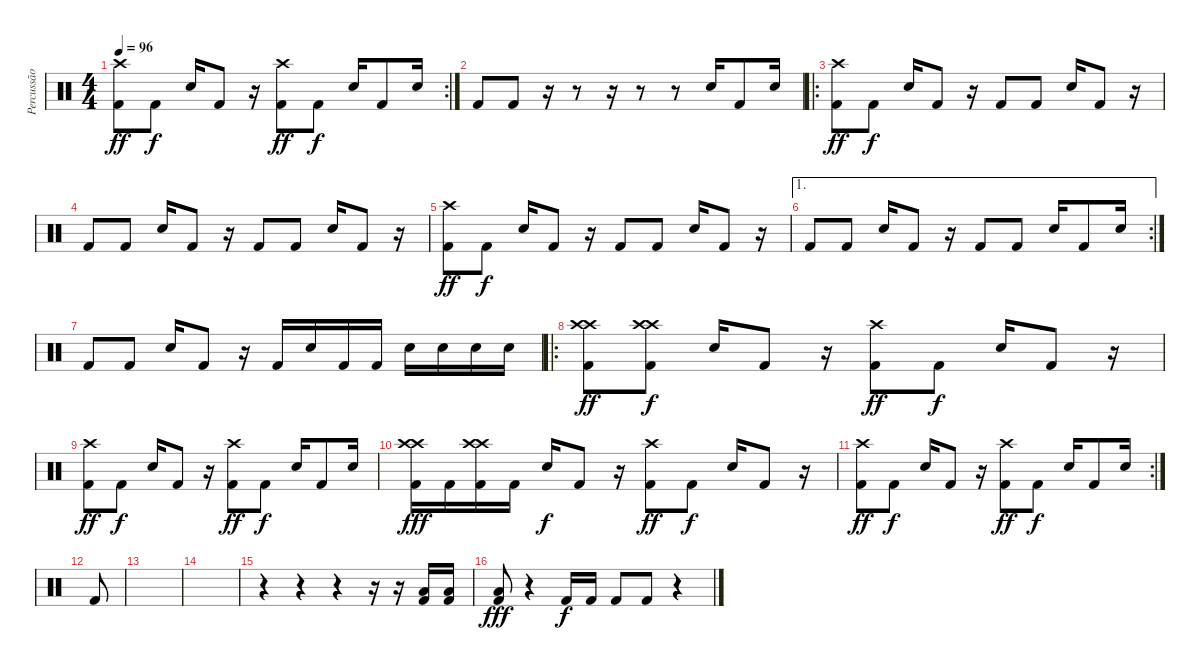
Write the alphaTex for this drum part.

\track ("Percussão" "Percussão") {instrument percussion}
\staff {score}
\articulation defaults
\rc 2
\ts (4 4)
\tempo 96
\clef neutral
\ks c
("Crash high (hit)" "Kick (hit) 2").8{dy ff} "Kick (hit) 2".8{dy f} "Electric Snare (hit)".16 "Kick (hit) 2".8 r.16 ("Crash high (hit)" "Kick (hit) 2").8{dy ff} "Kick (hit) 2".8{dy f} "Electric Snare (hit)".16 "Kick (hit) 2".8 "Electric Snare (hit)".16 |
"Kick (hit) 2".8 "Kick (hit) 2".8 r.16 r.8 r.16 r.8 r.8 "Electric Snare (hit)".16 "Kick (hit) 2".8 "Electric Snare (hit)".16 |
\ro
("Crash high (hit)" "Kick (hit) 2").8{dy ff} "Kick (hit) 2".8{dy f} "Electric Snare (hit)".16 "Kick (hit) 2".8 r.16 "Kick (hit) 2".8 "Kick (hit) 2".8 "Electric Snare (hit)".16 "Kick (hit) 2".8 r.16 |
"Kick (hit) 2".8 "Kick (hit) 2".8 "Electric Snare (hit)".16 "Kick (hit) 2".8 r.16 "Kick (hit) 2".8 "Kick (hit) 2".8 "Electric Snare (hit)".16 "Kick (hit) 2".8 r.16 |
("Crash high (hit)" "Kick (hit) 2").8{dy ff} "Kick (hit) 2".8{dy f} "Electric Snare (hit)".16 "Kick (hit) 2".8 r.16 "Kick (hit) 2".8 "Kick (hit) 2".8 "Electric Snare (hit)".16 "Kick (hit) 2".8 r.16 |
\ae 1
\rc 2 "Kick (hit) 2".8 "Kick (hit) 2".8 "Electric Snare (hit)".16 "Kick (hit) 2".8
r.16 "Kick (hit) 2".8 "Kick (hit) 2".8 "Electric Snare (hit)".16 "Kick (hit) 2".8 "Electric Snare (hit)".16 |
"Kick (hit) 2".8 "Kick (hit) 2".8 "Electric Snare (hit)".16 "Kick (hit) 2".8 r.16 "Kick (hit) 2".16 "Electric Snare (hit)".16 "Kick (hit) 2".16 "Kick (hit) 2".16 "Electric Snare (hit)".16 "Electric Snare (hit)".16 "Electric Snare (hit)".16 "Electric Snare (hit)".16 |
\ro
("Crash high (hit)" "Crash high (hit)" "Kick (hit) 2").8{dy ff} ("Crash high (hit)" "Crash high (hit)" "Kick (hit) 2").8{dy f} "Electric Snare (hit)".16 "Kick (hit) 2".8 r.16 ("Crash high (hit)" "Kick (hit) 2").8{dy ff} "Kick (hit) 2".8{dy f} "Electric Snare (hit)".16 "Kick (hit) 2".8 r.16 |
("Crash high (hit)" "Kick (hit) 2").8{dy ff} "Kick (hit) 2".8{dy f} "Electric Snare (hit)".16 "Kick (hit) 2".8 r.16 ("Crash high (hit)" "Kick (hit) 2").8{dy ff} "Kick (hit) 2".8{dy f} "Electric Snare (hit)".16 "Kick (hit) 2".8 "Electric Snare (hit)".16 |
("Crash high (hit)" "Crash high (hit)" "Kick (hit) 2").16{dy fff} "Kick (hit) 2".16 ("Crash high (hit)" "Crash high (hit)" "Kick (hit) 2").16 "Kick (hit) 2".16 "Electric Snare (hit)".16{dy f} "Kick (hit) 2".8 r.16 ("Crash high (hit)" "Kick (hit) 2").8{dy ff} "Kick (hit) 2".8{dy f} "Electric Snare (hit)".16 "Kick (hit) 2".8 r.16 |
\rc 2
("Crash high (hit)" "Kick (hit) 2").8{dy ff} "Kick (hit) 2".8{dy f} "Electric Snare (hit)".16 "Kick (hit) 2".8 r.16 ("Crash high (hit)" "Kick (hit) 2").8{dy ff} "Kick (hit) 2".8{dy f} "Electric Snare (hit)".16 "Kick (hit) 2".8 "Electric Snare (hit)".16 |
"Kick (hit) 2".8 |
|
|
r.4 r.4 r.4 r.16 r.16 ("Low Tom (hit)" "Kick (hit) 2").16 ("Low Tom (hit)" "Kick (hit) 2").16 |
("Low Tom (hit)" "Kick (hit) 2").8{dy fff} r.4 "Kick (hit) 2".16{dy f} "Kick (hit) 2".16 "Kick (hit) 2".8 "Kick (hit) 2".8 r.4
